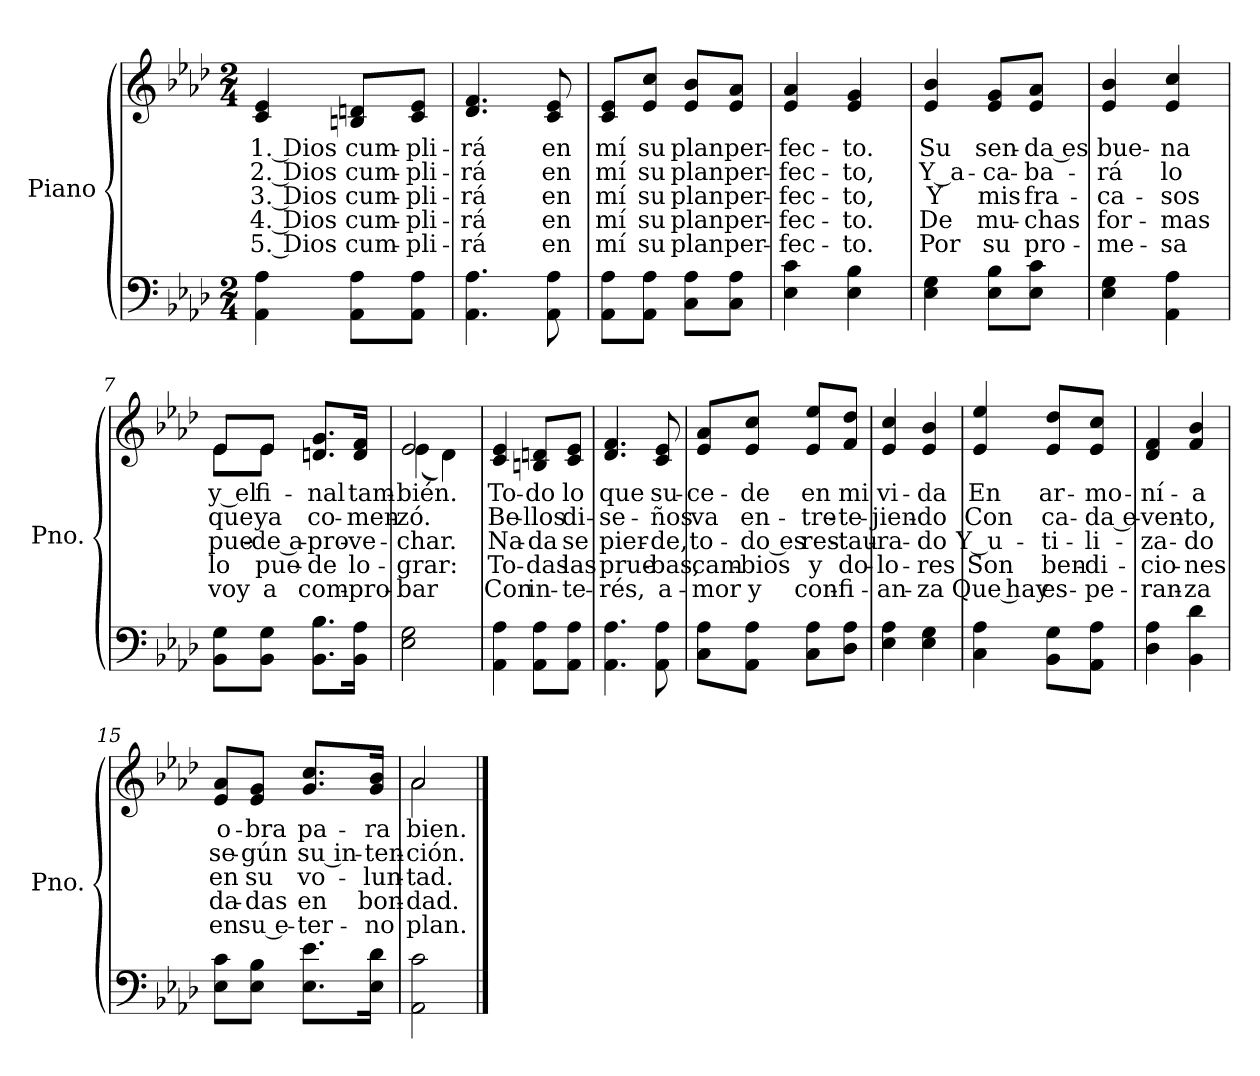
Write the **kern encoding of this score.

**kern	**kern	**text	**text	**text	**text	**text
*part1	*part1	*part1	*part1	*part1	*part1	*part1
*staff2	*staff1	*staff1	*staff1	*staff1	*staff1	*staff1
*I"Piano	*	*	*	*	*	*
*I'Pno.	*	*	*	*	*	*
*stria5	*stria5	*	*	*	*	*
*clefF4	*clefG2	*	*	*	*	*
*k[b-e-a-d-]	*k[b-e-a-d-]	*	*	*	*	*
*M2/4	*M2/4	*	*	*	*	*
=1	=1	=1	=1	=1	=1	=1
!	!	!LO:LY:b	!LO:LY:b	!LO:LY:b	!LO:LY:b	!LO:LY:b
4AA-\ 4A-\	4c/ 4e-/	1. Dios	2. Dios	3. Dios	4. Dios	5. Dios
!	!	!LO:LY:b	!LO:LY:b	!LO:LY:b	!LO:LY:b	!LO:LY:b
8AA-\ 8A-\L	8Bn/ 8dn/L	cum-	cum-	cum-	cum-	cum-
!	!	!LO:LY:b	!LO:LY:b	!LO:LY:b	!LO:LY:b	!LO:LY:b
8AA-\ 8A-\J	8c/ 8e-/J	-pli-	-pli-	-pli-	-pli-	-pli-
=2	=2	=2	=2	=2	=2	=2
!	!	!LO:LY:b	!LO:LY:b	!LO:LY:b	!LO:LY:b	!LO:LY:b
4.AA-\ 4.A-\	4.d-/ 4.f/	-rá	-rá	-rá	-rá	-rá
!	!	!LO:LY:b	!LO:LY:b	!LO:LY:b	!LO:LY:b	!LO:LY:b
8AA-\ 8A-\	8c/ 8e-/	en	en	en	en	en
=3	=3	=3	=3	=3	=3	=3
!	!	!LO:LY:b	!LO:LY:b	!LO:LY:b	!LO:LY:b	!LO:LY:b
8AA-\ 8A-\L	8c/ 8e-/L	mí	mí	mí	mí	mí
!	!	!LO:LY:b	!LO:LY:b	!LO:LY:b	!LO:LY:b	!LO:LY:b
8AA-\ 8A-\J	8e-/ 8cc/J	su	su	su	su	su
!	!	!LO:LY:b	!LO:LY:b	!LO:LY:b	!LO:LY:b	!LO:LY:b
8C\ 8A-\L	8e-/ 8b-/L	plan	plan	plan	plan	plan
!	!	!LO:LY:b	!LO:LY:b	!LO:LY:b	!LO:LY:b	!LO:LY:b
8C\ 8A-\J	8e-/ 8a-/J	per-	per-	per-	per-	per-
=4	=4	=4	=4	=4	=4	=4
!	!	!LO:LY:b	!LO:LY:b	!LO:LY:b	!LO:LY:b	!LO:LY:b
4E-\ 4c\	4e-/ 4a-/	-fec-	-fec-	-fec-	-fec-	-fec-
!	!	!LO:LY:b	!LO:LY:b	!LO:LY:b	!LO:LY:b	!LO:LY:b
4E-\ 4B-\	4e-/ 4g/	-to.	-to,	-to,	-to.	-to.
!!LO:LB:g=z
=5	=5	=5	=5	=5	=5	=5
!	!	!LO:LY:b	!LO:LY:b	!LO:LY:b	!LO:LY:b	!LO:LY:b
4E-\ 4G\	4e-/ 4b-/	Su	Y a-	Y	De	Por
!	!	!LO:LY:b	!LO:LY:b	!LO:LY:b	!LO:LY:b	!LO:LY:b
8E-\ 8B-\L	8e-/ 8g/L	sen-	-ca-	mis	mu-	su
!	!	!LO:LY:b	!LO:LY:b	!LO:LY:b	!LO:LY:b	!LO:LY:b
8E-\ 8c\J	8e-/ 8a-/J	-da es	-ba-	fra-	-chas	pro-
=6	=6	=6	=6	=6	=6	=6
!	!	!LO:LY:b	!LO:LY:b	!LO:LY:b	!LO:LY:b	!LO:LY:b
4E-\ 4G\	4e-/ 4b-/	bue-	-rá	-ca-	for-	-me-
!	!	!LO:LY:b	!LO:LY:b	!LO:LY:b	!LO:LY:b	!LO:LY:b
4AA-\ 4A-\	4e-/ 4cc/	-na	lo	-sos	-mas	-sa
=7	=7	=7	=7	=7	=7	=7
!	!	!LO:LY:b	!LO:LY:b	!LO:LY:b	!LO:LY:b	!LO:LY:b
*	*^	*	*	*	*	*
8BB-\ 8G\L	8e-/L	8e-\L	y el	que	pue-	lo	voy
!	!	!	!LO:LY:b	!LO:LY:b	!LO:LY:b	!LO:LY:b	!LO:LY:b
8BB-\ 8G\J	8e-/J	8e-\J	fi-	ya	-de a-	pue-	a
!	!	!	!LO:LY:b	!LO:LY:b	!LO:LY:b	!LO:LY:b	!LO:LY:b
8.BB-\ 8.B-\L	8.dn/ 8.g/L	4ryy	-nal	co-	-pro-	-de	com-
!	!	!	!LO:LY:b	!LO:LY:b	!LO:LY:b	!LO:LY:b	!LO:LY:b
16BB-\ 16A-\Jk	16d/ 16f/Jk	.	tam-	-men-	-ve-	lo-	-pro-
=8	=8	=8	=8	=8	=8	=8	=8
!	!	!	!LO:LY:b	!LO:LY:b	!LO:LY:b	!LO:LY:b	!LO:LY:b
2E-\ 2G\	2e-/	(4e-\	-bién.	-zó.	-char.	-grar:	-bar
.	.	4d-\)	.	.	.	.	.
!!LO:LB:g=z
=9	=9	=9	=9	=9	=9	=9	=9
!	!	!	!LO:LY:b	!LO:LY:b	!LO:LY:b	!LO:LY:b	!LO:LY:b
*	*v	*v	*	*	*	*	*
4AA-\ 4A-\	4c/ 4e-/	To-	Be-	Na-	To-	Con
!	!	!LO:LY:b	!LO:LY:b	!LO:LY:b	!LO:LY:b	!LO:LY:b
8AA-\ 8A-\L	8Bn/ 8dn/L	-do	-llos	-da	-das	in-
!	!	!LO:LY:b	!LO:LY:b	!LO:LY:b	!LO:LY:b	!LO:LY:b
8AA-\ 8A-\J	8c/ 8e-/J	lo	di-	se	las	-te-
=10	=10	=10	=10	=10	=10	=10
!	!	!LO:LY:b	!LO:LY:b	!LO:LY:b	!LO:LY:b	!LO:LY:b
4.AA-\ 4.A-\	4.d-/ 4.f/	que	-se-	pier-	prue-	-rés,
!	!	!LO:LY:b	!LO:LY:b	!LO:LY:b	!LO:LY:b	!LO:LY:b
8AA-\ 8A-\	8c/ 8e-/	su-	-ños	-de,	-bas,	a-
=11	=11	=11	=11	=11	=11	=11
!	!	!LO:LY:b	!LO:LY:b	!LO:LY:b	!LO:LY:b	!LO:LY:b
8C\ 8A-\L	8e-/ 8a-/L	-ce-	va	to-	cam-	-mor
!	!	!LO:LY:b	!LO:LY:b	!LO:LY:b	!LO:LY:b	!LO:LY:b
8AA-\ 8A-\J	8e-/ 8cc/J	-de	en-	-do es	-bios	y
!	!	!LO:LY:b	!LO:LY:b	!LO:LY:b	!LO:LY:b	!LO:LY:b
8C\ 8A-\L	8e-/ 8ee-/L	en	-tre-	res-	y	con-
!	!	!LO:LY:b	!LO:LY:b	!LO:LY:b	!LO:LY:b	!LO:LY:b
8D-\ 8A-\J	8f/ 8dd-/J	mi	-te-	-tau-	do-	-fi-
=12	=12	=12	=12	=12	=12	=12
!	!	!LO:LY:b	!LO:LY:b	!LO:LY:b	!LO:LY:b	!LO:LY:b
4E-\ 4A-\	4e-/ 4cc/	vi-	-jien-	-ra-	-lo-	-an-
!	!	!LO:LY:b	!LO:LY:b	!LO:LY:b	!LO:LY:b	!LO:LY:b
4E-\ 4G\	4e-/ 4b-/	-da	-do	-do	-res	-za
!!LO:LB:g=z
=13	=13	=13	=13	=13	=13	=13
!	!	!LO:LY:b	!LO:LY:b	!LO:LY:b	!LO:LY:b	!LO:LY:b
4C\ 4A-\	4e-/ 4ee-/	En	Con	Y u-	Son	Que hay
!	!	!LO:LY:b	!LO:LY:b	!LO:LY:b	!LO:LY:b	!LO:LY:b
8BB-\ 8G\L	8e-/ 8dd-/L	ar-	ca-	-ti-	ben-	es-
!	!	!LO:LY:b	!LO:LY:b	!LO:LY:b	!LO:LY:b	!LO:LY:b
8AA-\ 8A-\J	8e-/ 8cc/J	-mo-	-da e-	-li-	-di-	-pe-
=14	=14	=14	=14	=14	=14	=14
!	!	!LO:LY:b	!LO:LY:b	!LO:LY:b	!LO:LY:b	!LO:LY:b
4D-\ 4A-\	4d-/ 4f/	-ní-	-ven-	-za-	-cio-	-ran-
!	!	!LO:LY:b	!LO:LY:b	!LO:LY:b	!LO:LY:b	!LO:LY:b
4BB-\ 4d-\	4f/ 4b-/	-a	-to,	-do	-nes	-za
=15	=15	=15	=15	=15	=15	=15
!	!	!LO:LY:b	!LO:LY:b	!LO:LY:b	!LO:LY:b	!LO:LY:b
8E-\ 8c\L	8e-/ 8a-/L	o-	se-	en	da-	en
!	!	!LO:LY:b	!LO:LY:b	!LO:LY:b	!LO:LY:b	!LO:LY:b
8E-\ 8B-\J	8e-/ 8g/J	-bra	-gún	su	-das	su e-
!	!	!LO:LY:b	!LO:LY:b	!LO:LY:b	!LO:LY:b	!LO:LY:b
8.E-\ 8.e-\L	8.g/ 8.cc/L	pa-	su in-	vo-	en	-ter-
!	!	!LO:LY:b	!LO:LY:b	!LO:LY:b	!LO:LY:b	!LO:LY:b
16E-\ 16d-\Jk	16g/ 16b-/Jk	-ra	-ten-	-lun-	bon-	-no
=16	=16	=16	=16	=16	=16	=16
!	!	!LO:LY:b	!LO:LY:b	!LO:LY:b	!LO:LY:b	!LO:LY:b
*	*^	*	*	*	*	*
2AA-\ 2c\	2a-/	2a-\	bien.	-ción.	-tad.	-dad.	plan.
*	*v	*v	*	*	*	*	*
==	==	==	==	==	==	==
*-	*-	*-	*-	*-	*-	*-
